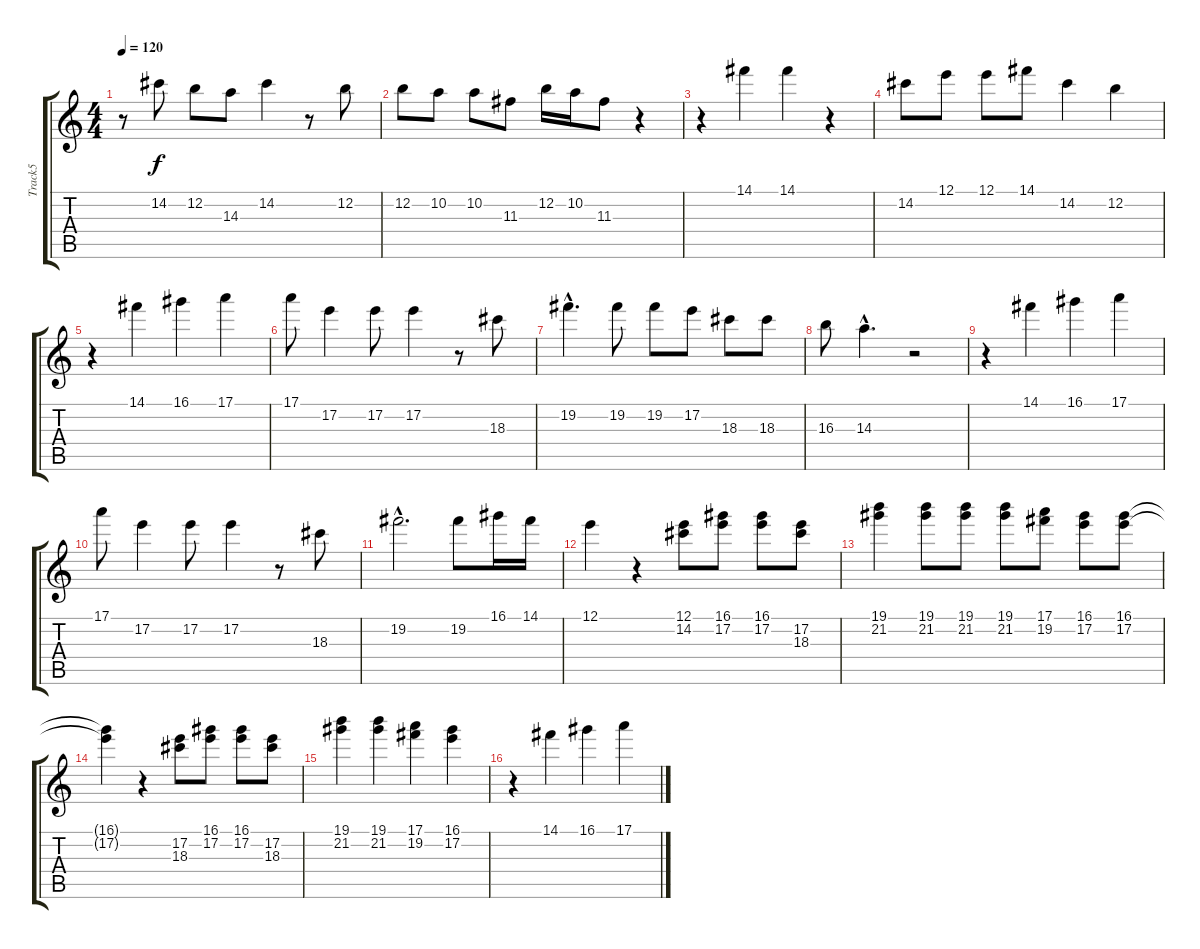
\track ("Track5" "Track5") {instrument acousticguitarnylon}
\staff {score tabs}
\tuning (E4 B3 G3 D3 A2 E2) {hide}
\ts (4 4)
\tempo 120
\clef g2
\ks c
r.8{dy f} 14.2.8 12.2.8 14.3.8 14.2.4 r.8 12.2.8 |
12.2.8 10.2.8 10.2.8 11.3.8 12.2.16 10.2.16 11.3.8 r.4 |
r.4 14.1.4 14.1.4 r.4 |
14.2.8 12.1.8 12.1.8 14.1.8 14.2.4 12.2.4 |
r.4 14.1.4 16.1.4 17.1.4 |
17.1.8 17.2.4 17.2.8 17.2.4 r.8 18.3.8 |
19.2{hac}.4{d} 19.2.8 19.2.8 17.2.8 18.3.8 18.3.8 |
16.3.8 14.3{hac}.4{d} r.2 |
r.4 14.1.4 16.1.4 17.1.4 |
17.1.8 17.2.4 17.2.8 17.2.4 r.8 18.3.8 |
19.2{hac}.2{d} 19.2.8 16.1.16 14.1.16 |
12.1.4 r.4 (12.1 14.2).8 (16.1 17.2).8 (16.1 17.2).8 (17.2 18.3).8 |
(19.1 21.2).4 (19.1 21.2).8 (19.1 21.2).8 (19.1 21.2).8 (17.1 19.2).8 (16.1 17.2).8 (16.1 17.2).8 |
(16.1{t} 17.2{t}).4 r.4 (17.2 18.3).8 (16.1 17.2).8 (16.1 17.2).8 (17.2 18.3).8 |
(19.1 21.2).4 (19.1 21.2).4 (17.1 19.2).4 (16.1 17.2).4 |
r.4 14.1.4 16.1.4 17.1.4
